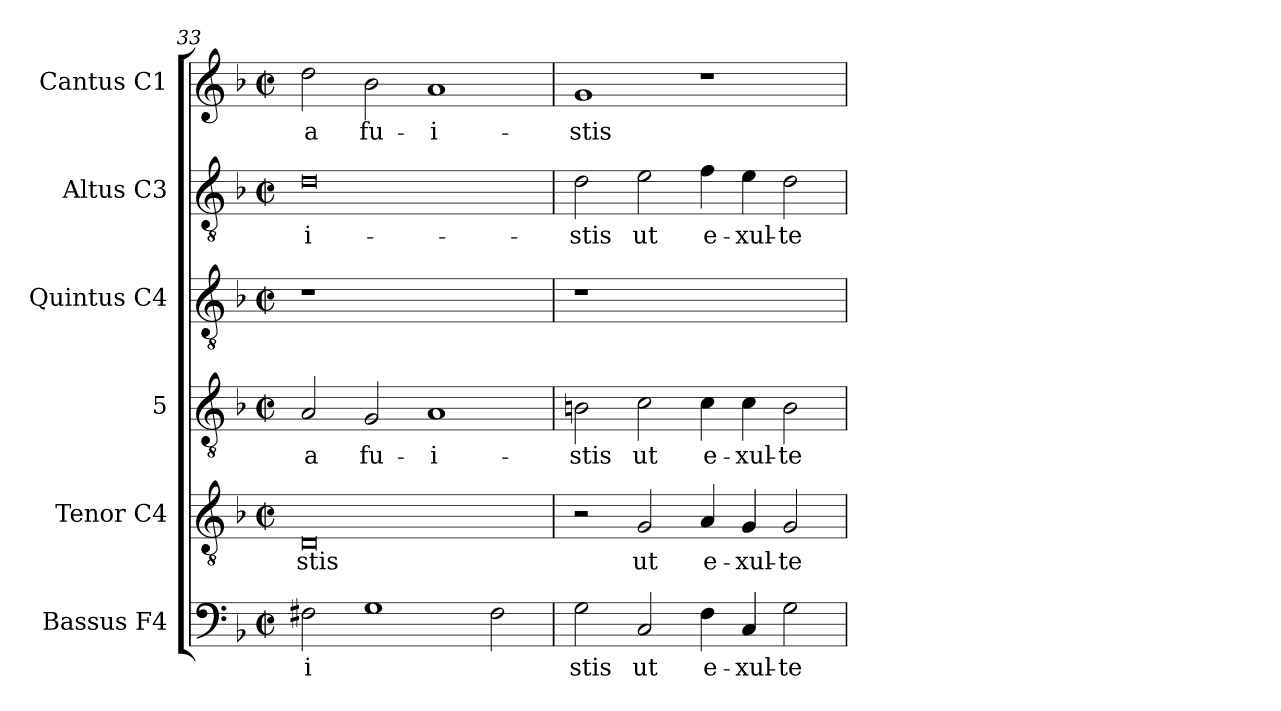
**kern	**text	**kern	**text	**kern	**text	**kern	**kern	**text	**kern	**text
*part6	*part6	*part5	*part5	*part4	*part4	*part3	*part2	*part2	*part1	*part1
*staff6	*staff6	*staff5	*staff5	*staff4	*staff4	*staff3	*staff2	*staff2	*staff1	*staff1
*I"Bassus  F4	*	*I"Tenor  C4	*	*I"5	*	*I"Quintus  C4	*I"Altus  C3	*	*I"Cantus  C1	*
*I'B	*	*I'T	*	*	*	*	*I'A	*	*I'C	*
!!LO:LB:g=z
*clefF4	*	*clefGv2	*	*clefGv2	*	*clefGv2	*clefGv2	*	*clefG2	*
*k[b-]	*	*k[b-]	*	*k[b-]	*	*k[b-]	*k[b-]	*	*k[b-]	*
*F:	*	*F:	*	*F:	*	*F:	*F:	*	*F:	*
*M2/2	*	*M2/2	*	*M2/2	*	*M2/2	*M2/2	*	*M2/2	*
*met(c|)	*	*met(c|)	*	*met(c|)	*	*met(c|)	*met(c|)	*	*met(c|)	*
=33	=33	=33	=33	=33	=33	=33	=33	=33	=33	=33
!	!LO:LY:b:cj	!	!LO:LY:b:cj	!	!LO:LY:b:cj	!	!	!LO:LY:b:cj	!	!LO:LY:b:cj
2F#X\	-i-	0D	-stis	2A/	-a	1r	0d	-i-	2dd\	-a
!	!LO:LY:b:cj	!	!	!	!LO:LY:b:cj	!	!	!	!	!LO:LY:b:cj
1G	--	.	.	2G/	fu-	.	.	.	2b-\	fu-
!	!	!	!	!	!LO:LY:b:cj	!	!	!	!	!LO:LY:b:cj
.	.	.	.	1A	-i-	1ryy	.	.	1a	-i-
!	!LO:LY:b:cj	!	!	!	!	!	!	!	!	!
2F#\	--	.	.	.	.	.	.	.	.	.
=34	=34	=34	=34	=34	=34	=34	=34	=34	=34	=34
!	!LO:LY:b:cj	!	!	!	!LO:LY:b:cj	!	!	!LO:LY:b:cj	!	!LO:LY:b:cj
2G\	-stis	2r	.	2Bn\	-stis	1r	2d\	-stis	1g	-stis
!	!LO:LY:b:cj	!	!LO:LY:b:cj	!	!LO:LY:b:cj	!	!	!LO:LY:b:cj	!	!
2C/	ut	2G/	ut	2c\	ut	.	2e\	ut	.	.
!	!LO:LY:b:cj	!	!LO:LY:b:cj	!	!LO:LY:b:cj	!	!	!LO:LY:b:cj	!	!
4F\	e-	4A/	e-	4c\	e-	1ryy	4f\	e-	1r	.
!	!LO:LY:b:cj	!	!LO:LY:b:cj	!	!LO:LY:b:cj	!	!	!LO:LY:b:cj	!	!
4C/	-xul-	4G/	-xul-	4c\	-xul-	.	4e\	-xul-	.	.
!	!LO:LY:b:cj	!	!LO:LY:b:cj	!	!LO:LY:b:cj	!	!	!LO:LY:b:cj	!	!
2G\	-te-	2G/	-te-	2B\	-te-	.	2d\	-te-	.	.
=	=	=	=	=	=	=	=	=	=	=
*-	*-	*-	*-	*-	*-	*-	*-	*-	*-	*-
